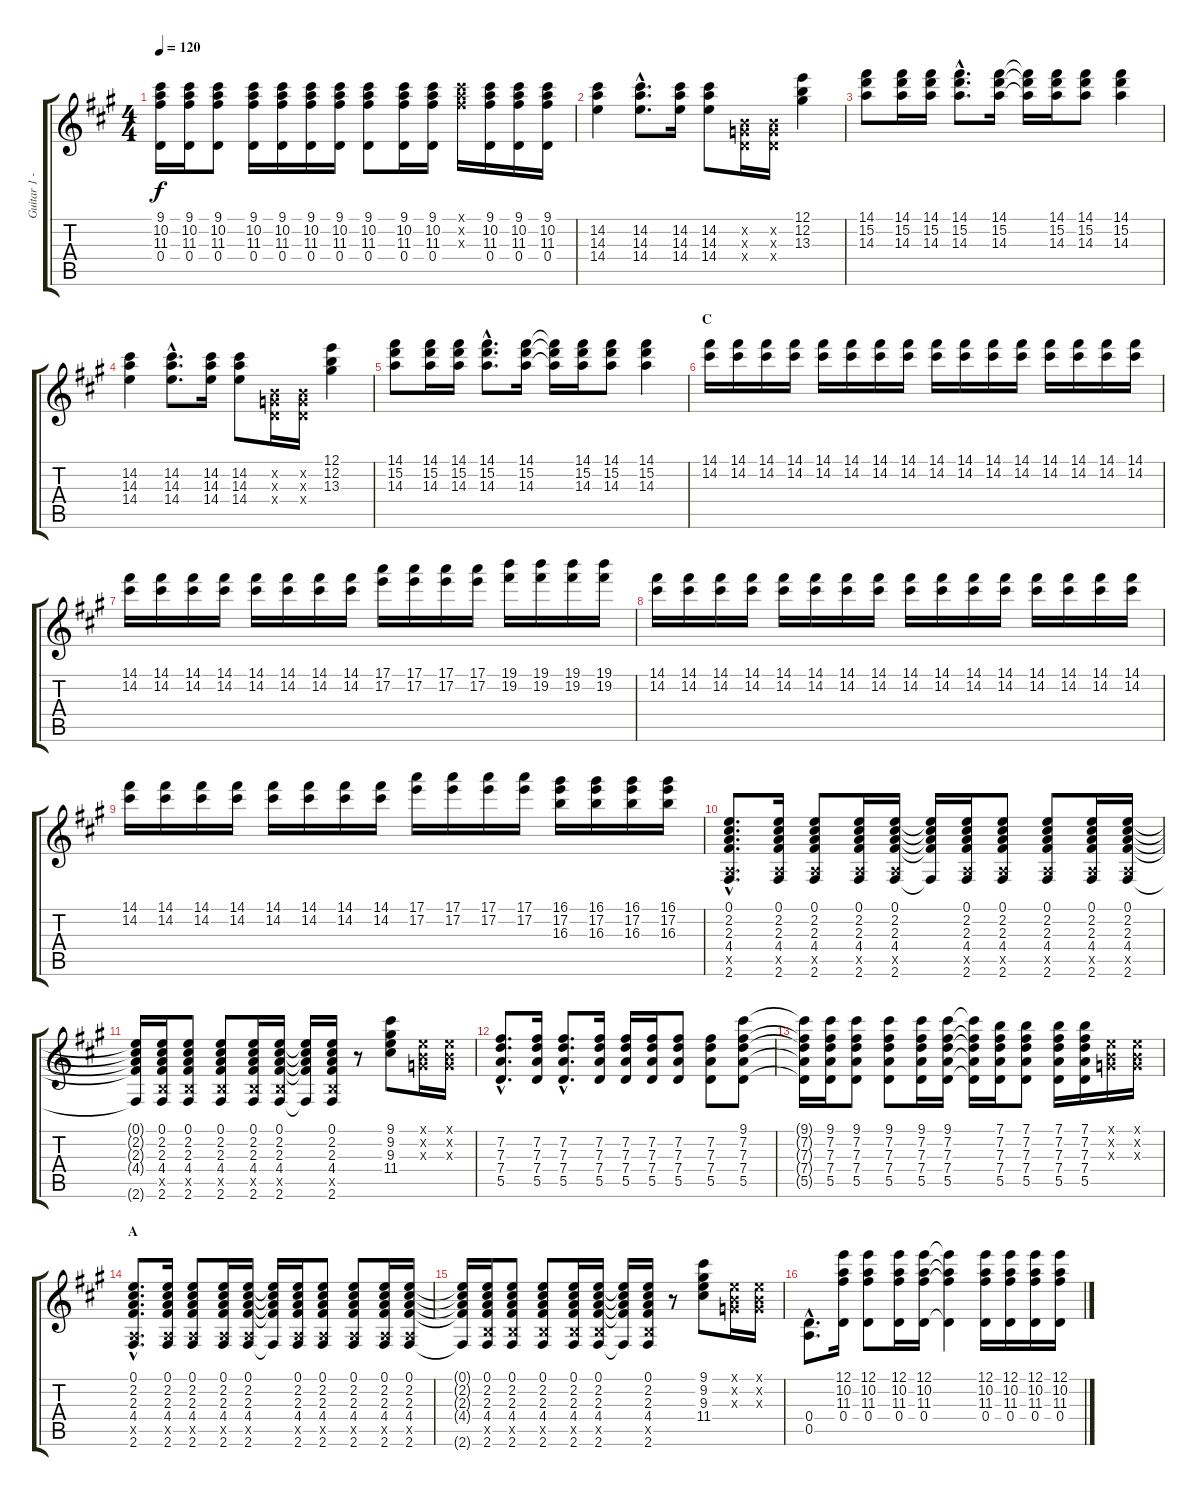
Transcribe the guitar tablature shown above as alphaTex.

\track ("Guitar 1 - John F" "Guitar 1 -") {instrument acousticguitarsteel}
\staff {score tabs}
\tuning (E4 B3 G3 D3 A2 E2) {hide}
\ts (4 4)
\tempo 120
\clef g2
\ks f#minor
(9.1{t} 10.2{t} 11.3{t} 0.4{t}).16{dy f} (9.1 10.2 11.3 0.4).16 (9.1 10.2 11.3 0.4).8 (9.1 10.2 11.3 0.4).16 (9.1 10.2 11.3 0.4).16 (9.1 10.2 11.3 0.4).16 (9.1 10.2 11.3 0.4).16 (9.1 10.2 11.3 0.4).8 (9.1 10.2 11.3 0.4).16 (9.1 10.2 11.3 0.4).16 (9.1{x} 10.2{x} 11.3{x}).16 (9.1 10.2 11.3 0.4).16 (9.1 10.2 11.3 0.4).16 (9.1 10.2 11.3 0.4).16 |
(14.2 14.3 14.4).4 (14.2{hac} 14.3{hac} 14.4{hac}).8{d} (14.2 14.3 14.4).16 (14.2 14.3 14.4).8 (0.2{x} 0.3{x} 0.4{x}).16 (0.2{x} 0.3{x} 0.4{x}).16 (12.1 12.2 13.3).4 |
(14.1 15.2 14.3).8 (14.1 15.2 14.3).16 (14.1 15.2 14.3).16 (14.1{hac} 15.2{hac} 14.3{hac}).8{d} (14.1 15.2 14.3).16 (14.1{t} 15.2{t} 14.3{t}).16 (14.1 15.2 14.3).16 (14.1 15.2 14.3).8 (14.1 15.2 14.3).4 |
(14.2 14.3 14.4).4 (14.2{hac} 14.3{hac} 14.4{hac}).8{d} (14.2 14.3 14.4).16 (14.2 14.3 14.4).8 (0.2{x} 0.3{x} 0.4{x}).16 (0.2{x} 0.3{x} 0.4{x}).16 (12.1 12.2 13.3).4 |
(14.1 15.2 14.3).8 (14.1 15.2 14.3).16 (14.1 15.2 14.3).16 (14.1{hac} 15.2{hac} 14.3{hac}).8{d} (14.1 15.2 14.3).16 (14.1{t} 15.2{t} 14.3{t}).16 (14.1 15.2 14.3).16 (14.1 15.2 14.3).8 (14.1 15.2 14.3).4 |
\section ("" "C")
(14.1 14.2).16 (14.1 14.2).16 (14.1 14.2).16 (14.1 14.2).16 (14.1 14.2).16 (14.1 14.2).16 (14.1 14.2).16 (14.1 14.2).16 (14.1 14.2).16 (14.1 14.2).16 (14.1 14.2).16 (14.1 14.2).16 (14.1 14.2).16 (14.1 14.2).16 (14.1 14.2).16 (14.1 14.2).16 |
(14.1 14.2).16 (14.1 14.2).16 (14.1 14.2).16 (14.1 14.2).16 (14.1 14.2).16 (14.1 14.2).16 (14.1 14.2).16 (14.1 14.2).16 (17.1 17.2).16 (17.1 17.2).16 (17.1 17.2).16 (17.1 17.2).16 (19.1 19.2).16 (19.1 19.2).16 (19.1 19.2).16 (19.1 19.2).16 |
(14.1 14.2).16 (14.1 14.2).16 (14.1 14.2).16 (14.1 14.2).16 (14.1 14.2).16 (14.1 14.2).16 (14.1 14.2).16 (14.1 14.2).16 (14.1 14.2).16 (14.1 14.2).16 (14.1 14.2).16 (14.1 14.2).16 (14.1 14.2).16 (14.1 14.2).16 (14.1 14.2).16 (14.1 14.2).16 |
(14.1 14.2).16 (14.1 14.2).16 (14.1 14.2).16 (14.1 14.2).16 (14.1 14.2).16 (14.1 14.2).16 (14.1 14.2).16 (14.1 14.2).16 (17.1 17.2).16 (17.1 17.2).16 (17.1 17.2).16 (17.1 17.2).16 (16.1 17.2 16.3).16 (16.1 17.2 16.3).16 (16.1 17.2 16.3).16 (16.1 17.2 16.3).16 |
(0.1{hac} 2.2{hac} 2.3{hac} 4.4{hac} 0.5{hac x} 2.6{hac}).8{d} (0.1 2.2 2.3 4.4 0.5{x} 2.6).16 (0.1 2.2 2.3 4.4 0.5{x} 2.6).8 (0.1 2.2 2.3 4.4 0.5{x} 2.6).16 (0.1 2.2 2.3 4.4 0.5{x} 2.6).16 (0.1{t} 2.2{t} 2.3{t} 4.4{t} 2.6{t}).16 (0.1 2.2 2.3 4.4 0.5{x} 2.6).16 (0.1 2.2 2.3 4.4 0.5{x} 2.6).8 (0.1 2.2 2.3 4.4 0.5{x} 2.6).8 (0.1 2.2 2.3 4.4 0.5{x} 2.6).16 (0.1 2.2 2.3 4.4 0.5{x} 2.6).16 |
(0.1{t} 2.2{t} 2.3{t} 4.4{t} 2.6{t}).16 (0.1 2.2 2.3 4.4 2.5{x} 2.6).16 (0.1 2.2 2.3 4.4 2.5{x} 2.6).8 (0.1 2.2 2.3 4.4 2.5{x} 2.6).8 (0.1 2.2 2.3 4.4 2.5{x} 2.6).16 (0.1 2.2 2.3 4.4 2.5{x} 2.6).16 (0.1{t} 2.2{t} 2.3{t} 4.4{t} 2.6{t}).16 (0.1 2.2 2.3 4.4 2.5{x} 2.6).16 r.8 (9.1 9.2 9.3 11.4).8 (0.1{x} 0.2{x} 0.3{x}).16 (0.1{x} 0.2{x} 0.3{x}).16 |
(7.2{hac} 7.3{hac} 7.4{hac} 5.5{hac}).8{d} (7.2 7.3 7.4 5.5).16 (7.2{hac} 7.3{hac} 7.4{hac} 5.5{hac}).8{d} (7.2 7.3 7.4 5.5).16 (7.2 7.3 7.4 5.5).16 (7.2 7.3 7.4 5.5).16 (7.2 7.3 7.4 5.5).8 (7.2 7.3 7.4 5.5).8 (9.1 7.2 7.3 7.4 5.5).8 |
(9.1{t} 7.2{t} 7.3{t} 7.4{t} 5.5{t}).16 (9.1 7.2 7.3 7.4 5.5).16 (9.1 7.2 7.3 7.4 5.5).8 (9.1 7.2 7.3 7.4 5.5).8 (9.1 7.2 7.3 7.4 5.5).16 (9.1 7.2 7.3 7.4 5.5).16 (9.1{t} 7.2{t} 7.3{t} 7.4{t} 5.5{t}).16 (7.1 7.2 7.3 7.4 5.5).16 (7.1 7.2 7.3 7.4 5.5).8 (7.1 7.2 7.3 7.4 5.5).16 (7.1 7.2 7.3 7.4 5.5).16 (0.1{x} 0.2{x} 0.3{x}).16 (0.1{x} 0.2{x} 0.3{x}).16 |
\section ("" "A")
(0.1{hac} 2.2{hac} 2.3{hac} 4.4{hac} 0.5{hac x} 2.6{hac}).8{d} (0.1 2.2 2.3 4.4 0.5{x} 2.6).16 (0.1 2.2 2.3 4.4 0.5{x} 2.6).8 (0.1 2.2 2.3 4.4 0.5{x} 2.6).16 (0.1 2.2 2.3 4.4 0.5{x} 2.6).16 (0.1{t} 2.2{t} 2.3{t} 4.4{t} 2.6{t}).16 (0.1 2.2 2.3 4.4 0.5{x} 2.6).16 (0.1 2.2 2.3 4.4 0.5{x} 2.6).8 (0.1 2.2 2.3 4.4 0.5{x} 2.6).8 (0.1 2.2 2.3 4.4 0.5{x} 2.6).16 (0.1 2.2 2.3 4.4 0.5{x} 2.6).16 |
(0.1{t} 2.2{t} 2.3{t} 4.4{t} 2.6{t}).16 (0.1 2.2 2.3 4.4 2.5{x} 2.6).16 (0.1 2.2 2.3 4.4 2.5{x} 2.6).8 (0.1 2.2 2.3 4.4 2.5{x} 2.6).8 (0.1 2.2 2.3 4.4 2.5{x} 2.6).16 (0.1 2.2 2.3 4.4 2.5{x} 2.6).16 (0.1{t} 2.2{t} 2.3{t} 4.4{t} 2.6{t}).16 (0.1 2.2 2.3 4.4 2.5{x} 2.6).16 r.8 (9.1 9.2 9.3 11.4).8 (0.1{x} 0.2{x} 0.3{x}).16 (0.1{x} 0.2{x} 0.3{x}).16 |
(0.4{hac} 0.5{hac}).8{d} (12.1 10.2 11.3 0.4).16 (12.1 10.2 11.3 0.4).8 (12.1 10.2 11.3 0.4).16 (12.1 10.2 11.3 0.4).16 (12.1{t} 10.2{t} 11.3{t} 0.4{t}).4 (12.1 10.2 11.3 0.4).16 (12.1 10.2 11.3 0.4).16 (12.1 10.2 11.3 0.4).16 (12.1 10.2 11.3 0.4).16
